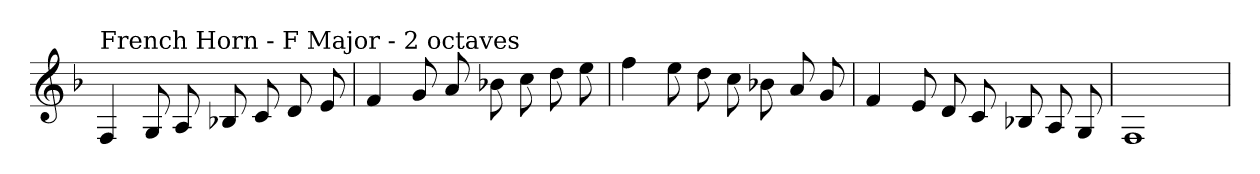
**kern
*part1
*staff1
*clefG2
*k[b-]
*F:
=
!LO:TX:a:t=French Horn - F Major - 2 octaves
4F
8G
8A
8B-X
8c
8d
8e
=
4f
8g
8a
8b-X
8cc
8dd
8ee
=
4ff
8ee
8dd
8cc
8b-X
8a
8g
=
4f
8e
8d
8c
8B-X
8A
8G
=
1F
=
*-
